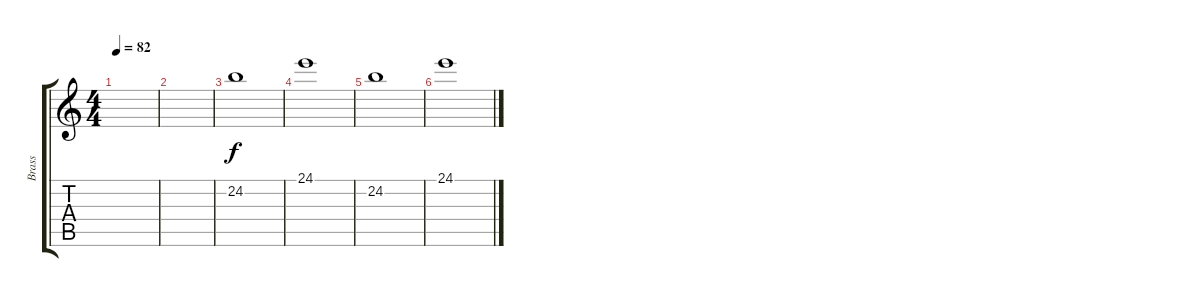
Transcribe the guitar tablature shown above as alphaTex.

\track ("Brass" "Brass") {instrument brasssection}
\staff {score tabs}
\tuning (E4 B3 G3 D3 A2 E2) {hide}
\ts (4 4)
\tempo 82
\clef g2
\ks c
|
|
24.2.1 |
24.1.1 |
24.2.1 |
24.1.1
